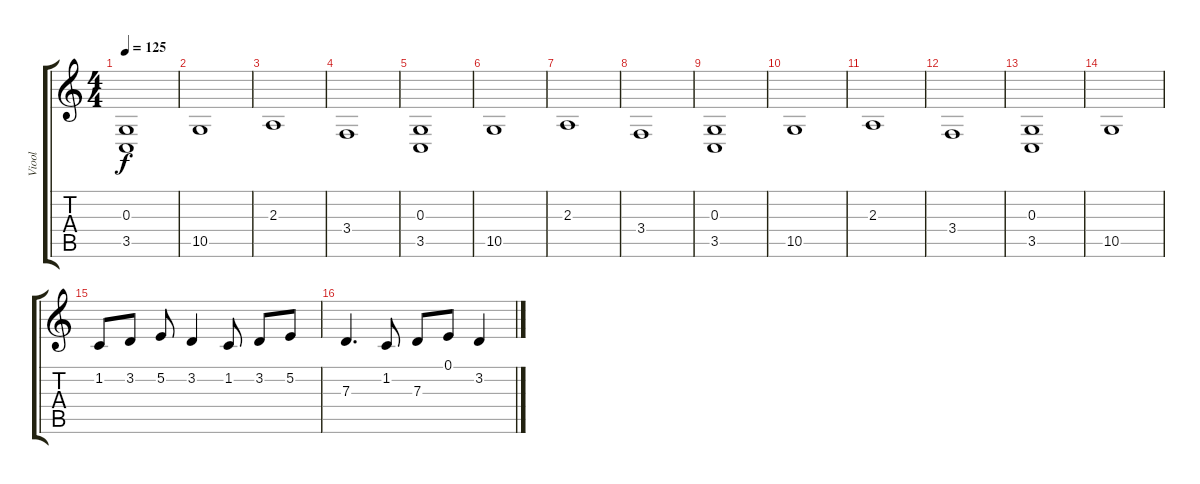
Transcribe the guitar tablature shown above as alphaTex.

\track ("Viool" "Viool") {instrument stringensemble2}
\staff {score tabs}
\tuning (E4 B3 G3 D3 A2 E2) {hide}
\ts (4 4)
\tempo 125
\clef g2
\ks c
(0.3 3.5).1{dy f} |
10.5.1 |
2.3.1 |
3.4.1 |
(0.3 3.5).1 |
10.5.1 |
2.3.1 |
3.4.1 |
(0.3 3.5).1 |
10.5.1 |
2.3.1 |
3.4.1 |
(0.3 3.5).1 |
10.5.1 |
1.2.8 3.2.8 5.2.8 3.2.4 1.2.8 3.2.8 5.2.8 |
7.3.4{d} 1.2.8 7.3.8 0.1.8 3.2.4
